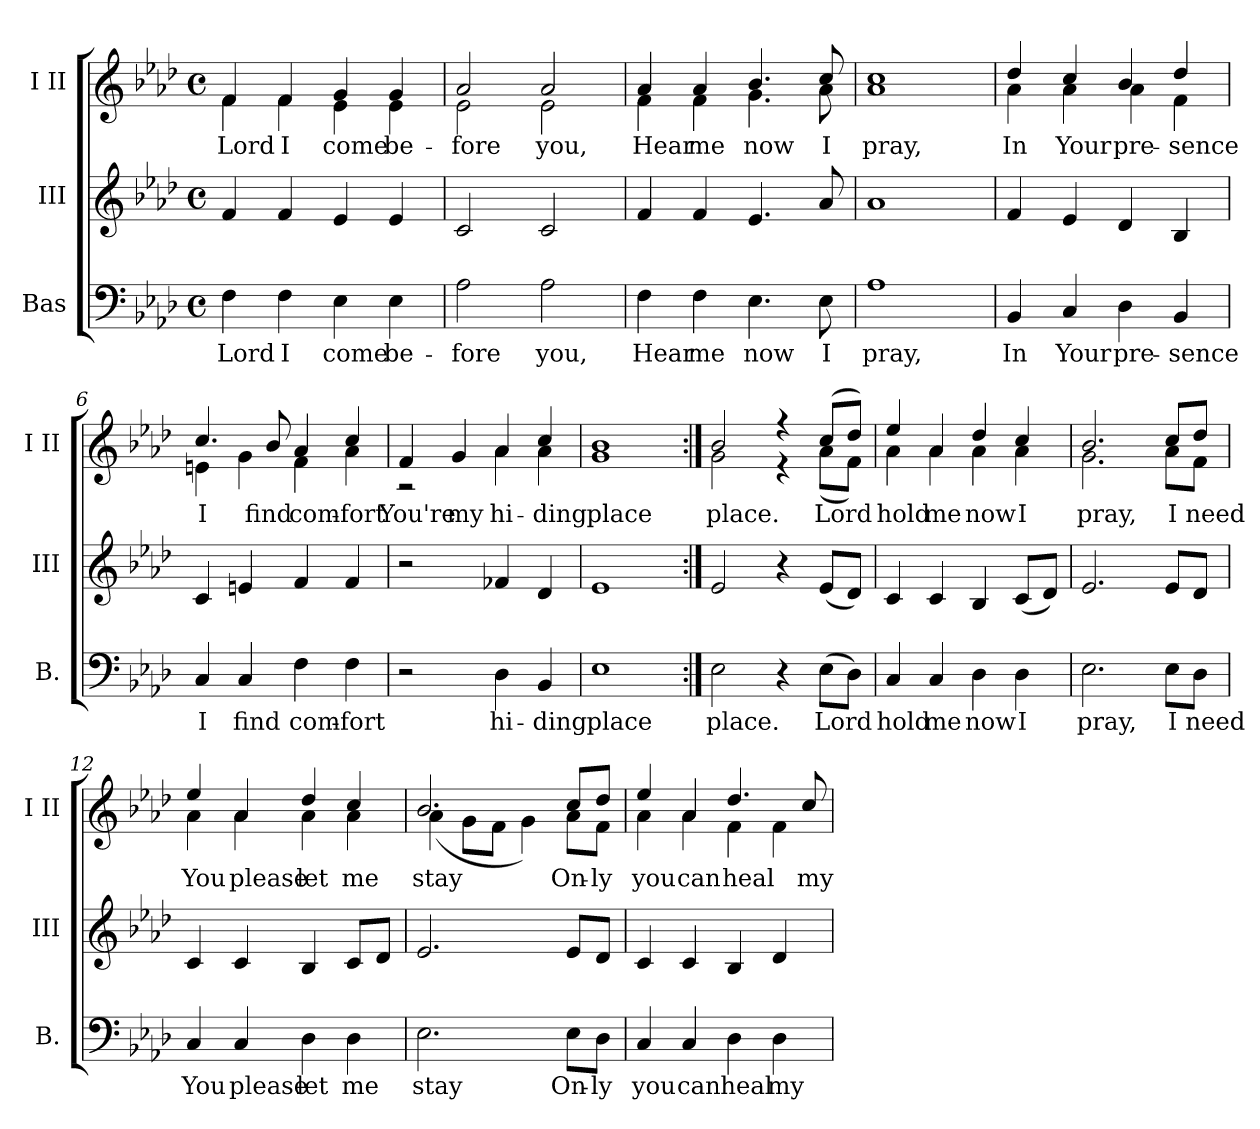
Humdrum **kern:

**kern	**text	**kern	**kern	**text
*part3	*part3	*part2	*part1	*part1
*staff3	*staff3	*staff2	*staff1	*staff1
*I"Bas	*	*I"III	*I"I II	*
*I'B.	*	*I'III	*I'I II	*
*clefF4	*	*clefG2	*clefG2	*
*k[b-e-a-d-]	*	*k[b-e-a-d-]	*k[b-e-a-d-]	*
*M4/4	*	*M4/4	*M4/4	*
*met(c)	*	*met(c)	*met(c)	*
=1	=1	=1	=1	=1
!	!LO:LY:b	!	!	!LO:LY:b
*	*	*	*^	*
4F\	Lord	4f/	4f/	4f\	Lord
!	!LO:LY:b	!	!	!	!LO:LY:b
4F\	I	4f/	4f/	4f\	I
!	!LO:LY:b	!	!	!	!LO:LY:b
4E-\	come	4e-/	4g/	4e-\	come
!	!LO:LY:b	!	!	!	!LO:LY:b
4E-\	be-	4e-/	4g/	4e-\	be-
=2	=2	=2	=2	=2	=2
!	!LO:LY:b	!	!	!	!LO:LY:b
2A-\	-fore	2c/	2a-/	2e-\	-fore
!	!LO:LY:b	!	!	!	!LO:LY:b
2A-\	you,	2c/	2a-/	2e-\	you,
=3	=3	=3	=3	=3	=3
!	!LO:LY:b	!	!	!	!LO:LY:b
4F\	Hear	4f/	4a-/	4f\	Hear
!	!LO:LY:b	!	!	!	!LO:LY:b
4F\	me	4f/	4a-/	4f\	me
!	!LO:LY:b	!	!	!	!LO:LY:b
4.E-\	now	4.e-/	4.b-/	4.g\	now
!	!LO:LY:b	!	!	!	!LO:LY:b
8E-\	I	8a-/	8cc/	8a-\	I
=4	=4	=4	=4	=4	=4
!	!LO:LY:b	!	!	!	!LO:LY:b
1A-	pray,	1a-	1cc	1a-	pray,
=5	=5	=5	=5	=5	=5
!	!LO:LY:b	!	!	!	!LO:LY:b
4BB-/	In	4f/	4dd-/	4a-\	In
!	!LO:LY:b	!	!	!	!LO:LY:b
4C/	Your	4e-/	4cc/	4a-\	Your
!	!LO:LY:b	!	!	!	!LO:LY:b
4D-\	pre-	4d-/	4b-/	4a-\	pre-
!	!LO:LY:b	!	!	!	!LO:LY:b
4BB-/	-sence	4B-/	4dd-/	4f\	-sence
!!LO:LB:g=z	!!
=6	=6	=6	=6	=6	=6
!	!LO:LY:b	!	!	!	!LO:LY:b
4C/	I	4c/	4.cc/	4en\	I
!	!LO:LY:b	!	!	!	!
4C/	find	4en/	.	4g\	.
!	!	!	!	!	!LO:LY:b
.	.	.	8b-/	.	find
!	!LO:LY:b	!	!	!	!LO:LY:b
4F\	com-	4f/	4a-/	4f\	com-
!	!LO:LY:b	!	!	!	!LO:LY:b
4F\	-fort	4f/	4cc/	4a-\	-fort
=7	=7	=7	=7	=7	=7
!	!	!	!	!	!LO:LY:b
2r	.	2r	4f/	2r	You're
!	!	!	!	!	!LO:LY:b
.	.	.	4g/	.	my
!	!LO:LY:b	!	!	!	!LO:LY:b
4D-\	hi-	4f-X/	4a-/	4a-\	hi-
!	!LO:LY:b	!	!	!	!LO:LY:b
4BB-/	-ding	4d-/	4cc/	4a-\	-ding
=8	=8	=8	=8	=8	=8
!	!LO:LY:b	!	!	!	!LO:LY:b
1E-	place	1e-	1b-	1g	place
=9:|!	=9:|!	=9:|!	=9:|!	=9:|!	=9:|!
!	!LO:LY:b	!	!	!	!LO:LY:b
2E-\	place.	2e-/	2b-/	2g\	place.
4r	.	4r	4r	4r	.
!	!LO:LY:b	!	!	!	!LO:LY:b
(8E-\L	Lord	(8e-/L	(8cc/L	(8a-\L	Lord
8D-\J)	.	8d-/J)	8dd-/J)	8f\J)	.
=10	=10	=10	=10	=10	=10
!	!LO:LY:b	!	!	!	!LO:LY:b
4C/	hold	4c/	4ee-/	4a-\	hold
!	!LO:LY:b	!	!	!	!LO:LY:b
4C/	me	4c/	4a-/	4a-\	me
!	!LO:LY:b	!	!	!	!LO:LY:b
4D-\	now	4B-/	4dd-/	4a-\	now
!	!LO:LY:b	!	!	!	!LO:LY:b
4D-\	I	(8c/L	4cc/	4a-\	I
.	.	8d-/J)	.	.	.
!!LO:LB:g=z	!!
=11	=11	=11	=11	=11	=11
!	!LO:LY:b	!	!	!	!LO:LY:b
2.E-\	pray,	2.e-/	2.b-/	2.g\	pray,
!	!LO:LY:b	!	!	!	!LO:LY:b
8E-\L	I	8e-/L	8cc/L	8a-\L	I
!	!LO:LY:b	!	!	!	!LO:LY:b
8D-\J	need	8d-/J	8dd-/J	8f\J	need
=12	=12	=12	=12	=12	=12
!	!LO:LY:b	!	!	!	!LO:LY:b
4C/	You	4c/	4ee-/	4a-\	You
!	!LO:LY:b	!	!	!	!LO:LY:b
4C/	please	4c/	4a-/	4a-\	please
!	!LO:LY:b	!	!	!	!LO:LY:b
4D-\	let	4B-/	4dd-/	4a-\	let
!	!LO:LY:b	!	!	!	!LO:LY:b
4D-\	me	8c/L	4cc/	4a-\	me
.	.	8d-/J	.	.	.
=13	=13	=13	=13	=13	=13
!	!LO:LY:b	!	!	!	!LO:LY:b
2.E-\	stay	2.e-/	2.b-/	(4a-\	stay
.	.	.	.	8g\L	.
.	.	.	.	8f\J	.
.	.	.	.	4g\)	.
!	!LO:LY:b	!	!	!	!LO:LY:b
8E-\L	On-	8e-/L	8cc/L	8a-\L	On-
!	!LO:LY:b	!	!	!	!LO:LY:b
8D-\J	-ly	8d-/J	8dd-/J	8f\J	-ly
=14	=14	=14	=14	=14	=14
!	!LO:LY:b	!	!	!	!LO:LY:b
4C/	you	4c/	4ee-/	4a-\	you
!	!LO:LY:b	!	!	!	!LO:LY:b
4C/	can	4c/	4a-/	4a-\	can
!	!LO:LY:b	!	!	!	!LO:LY:b
4D-\	heal	4B-/	4.dd-/	4f\	heal
!	!LO:LY:b	!	!	!	!
4D-\	my	4d-/	.	4f\	.
!	!	!	!	!	!LO:LY:b
.	.	.	8cc/	.	my
*	*	*	*v	*v	*
=	=	=	=	=
*-	*-	*-	*-	*-
